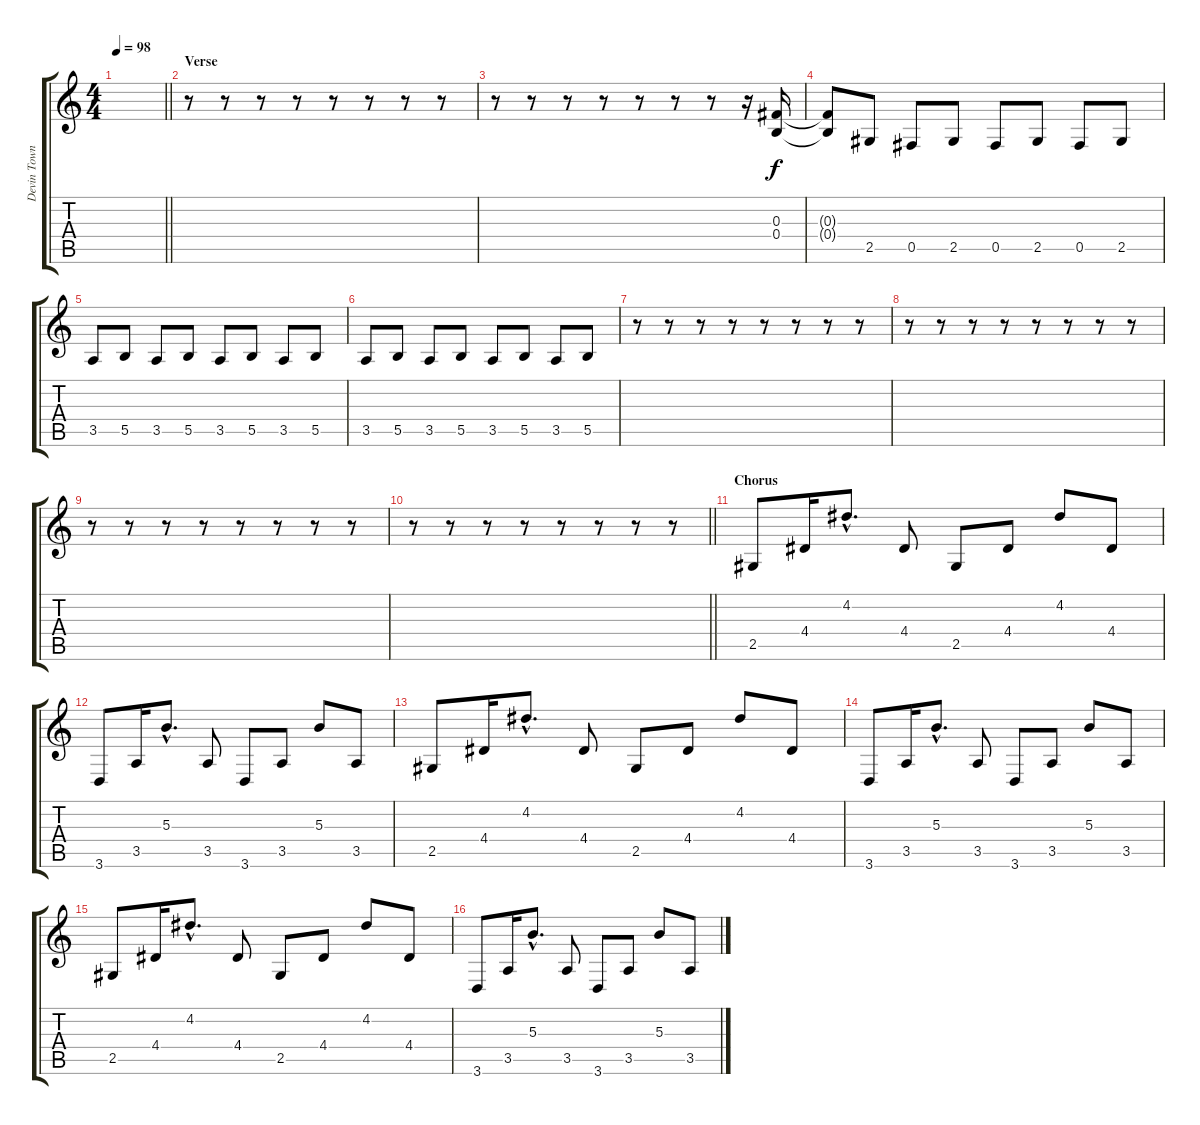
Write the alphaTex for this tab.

\track ("Devin Townsend" "Devin Town") {instrument electricguitarclean}
\staff {score tabs}
\tuning (Eb4 B3 Gb3 B2 Gb2 B1) {hide}
\ts (4 4)
\tempo 98
\clef g2
\barLineRight lightlight
\ks c
|
\section ("" "Verse")
r.8 r.8 r.8 r.8 r.8 r.8 r.8 r.8 |
r.8 r.8 r.8 r.8 r.8 r.8 r.8 r.16 (0.3 0.4).16 |
(0.3{t} 0.4{t}).8 2.5.8 0.5.8 2.5.8 0.5.8 2.5.8 0.5.8 2.5.8 |
3.5.8 5.5.8 3.5.8 5.5.8 3.5.8 5.5.8 3.5.8 5.5.8 |
3.5.8 5.5.8 3.5.8 5.5.8 3.5.8 5.5.8 3.5.8 5.5.8 |
r.8 r.8 r.8 r.8 r.8 r.8 r.8 r.8 |
r.8 r.8 r.8 r.8 r.8 r.8 r.8 r.8 |
r.8 r.8 r.8 r.8 r.8 r.8 r.8 r.8 |
\barLineRight lightlight
r.8 r.8 r.8 r.8 r.8 r.8 r.8 r.8 |
\section ("" "Chorus")
2.5.8 4.4.16 4.2{hac}.8{d} 4.4.8 2.5.8 4.4.8 4.2.8 4.4.8 |
3.6.8 3.5.16 5.3{hac}.8{d} 3.5.8 3.6.8 3.5.8 5.3.8 3.5.8 |
2.5.8 4.4.16 4.2{hac}.8{d} 4.4.8 2.5.8 4.4.8 4.2.8 4.4.8 |
3.6.8 3.5.16 5.3{hac}.8{d} 3.5.8 3.6.8 3.5.8 5.3.8 3.5.8 |
2.5.8 4.4.16 4.2{hac}.8{d} 4.4.8 2.5.8 4.4.8 4.2.8 4.4.8 |
3.6.8 3.5.16 5.3{hac}.8{d} 3.5.8 3.6.8 3.5.8 5.3.8 3.5.8
